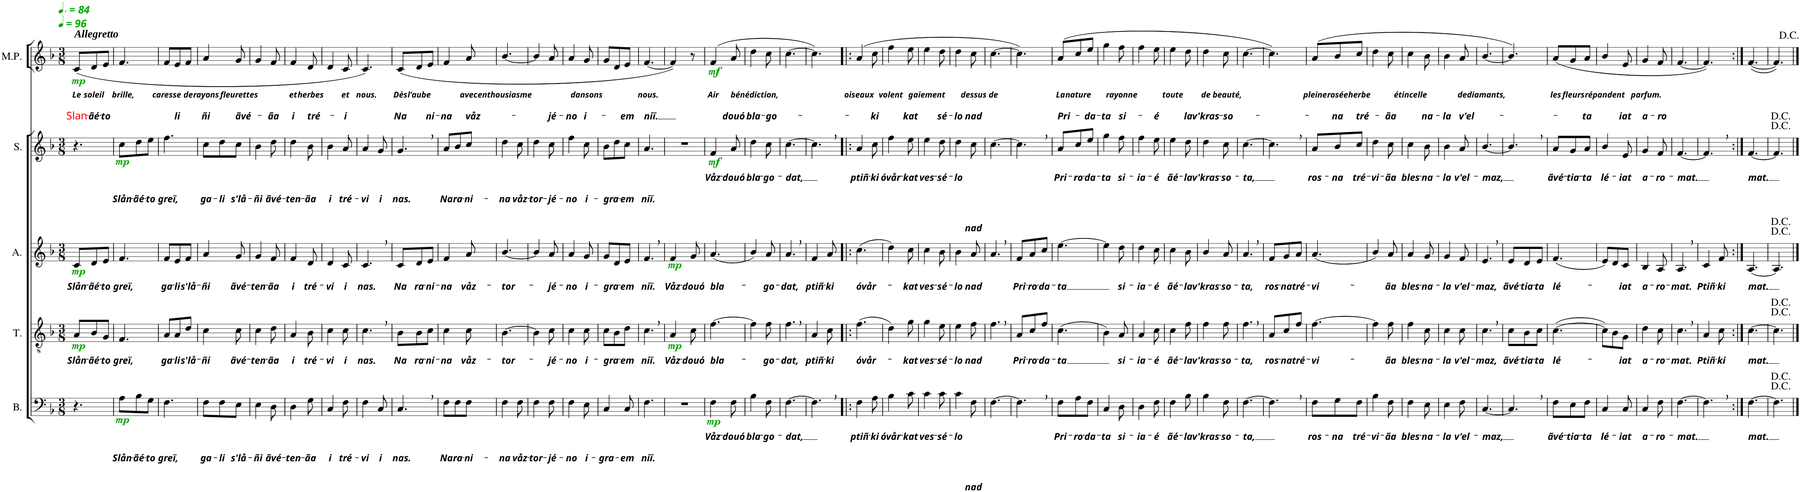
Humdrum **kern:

**kern	**text	**text	**text	**dynam	**kern	**text	**dynam	**kern	**text	**dynam	**kern	**text	**text	**text	**dynam	**kern	**text	**text	**dynam
*part5	*part5	*part5	*part5	*part5	*part4	*part4	*part4	*part3	*part3	*part3	*part2	*part2	*part2	*part2	*part2	*part1	*part1	*part1	*part1
*staff5	*staff5	*staff5	*staff5	*staff5	*staff4	*staff4	*staff4	*staff3	*staff3	*staff3	*staff2	*staff2	*staff2	*staff2	*staff2	*staff1	*staff1	*staff1	*staff1
*I"B.	*	*	*	*	*I"T.	*	*	*I"A.	*	*	*I"S.	*	*	*	*	*I"M.P.	*	*	*
*I'B.	*	*	*	*	*I'T.	*	*	*I'A.	*	*	*I'S.	*	*	*	*	*I'M.P.	*	*	*
*clefF4	*	*	*	*	*clefGv2	*	*	*clefG2	*	*	*clefG2	*	*	*	*	*clefG2	*	*	*
*k[b-]	*	*	*	*	*k[b-]	*	*	*k[b-]	*	*	*k[b-]	*	*	*	*	*k[b-]	*	*	*
*F:	*	*	*	*	*F:	*	*	*F:	*	*	*F:	*	*	*	*	*F:	*	*	*
*M3/8	*	*	*	*	*M3/8	*	*	*M3/8	*	*	*M3/8	*	*	*	*	*M3/8	*	*	*
*MM96	*	*	*	*	*MM96	*	*	*MM96	*	*	*MM96	*	*	*	*	*MM126	*	*	*
=1	=1	=1	=1	=1	=1	=1	=1	=1	=1	=1	=1	=1	=1	=1	=1	=1	=1	=1	=1
!	!	!	!	!	!	!	!	!	!	!	!	!	!	!	!	!LO:TX:a:Bi:t=Allegretto	!	!	!
!	!	!	!	!	!	!LO:LY:b	!LO:DY:b	!	!LO:LY:b	!LO:DY:b	!	!	!	!	!	!	!LO:LY:b	!LO:LY:b:color=#FF0000	!LO:DY:b
4.r	.	.	.	.	8A/L	Slån-	mp	8c/L	Slån-	mp	4.r	.	.	.	.	(8c/L	Le	Slan-	mp
!	!	!	!	!	!	!LO:LY:b	!	!	!LO:LY:b	!	!	!	!	!	!	!	!LO:LY:b	!LO:LY:b	!
.	.	.	.	.	8B-/	-ãé-	.	8d/	-ãé-	.	.	.	.	.	.	8d/	soleil	-ãé-	.
!	!	!	!	!	!	!LO:LY:b	!	!	!LO:LY:b	!	!	!	!	!	!	!	!	!LO:LY:b	!
.	.	.	.	.	8G/J	-to	.	8e/J	-to	.	.	.	.	.	.	8e/J	.	-to	.
=2	=2	=2	=2	=2	=2	=2	=2	=2	=2	=2	=2	=2	=2	=2	=2	=2	=2	=2	=2
!	!	!LO:LY:b	!	!LO:DY:b	!	!LO:LY:b	!	!	!LO:LY:b	!	!	!	!LO:LY:b	!	!LO:DY:b	!	!LO:LY:b	!	!
8A\L	.	Slån-	.	mp	4.F/	greï,	.	4.f/	greï,	.	8cc\L	.	Slån-	.	mp	4.f/	brille,	.	.
!	!	!LO:LY:b	!	!	!	!	!	!	!	!	!	!	!LO:LY:b	!	!	!	!	!	!
8B-\	.	-ãé-	.	.	.	.	.	.	.	.	8dd\	.	-ãé-	.	.	.	.	.	.
!	!	!LO:LY:b	!	!	!	!	!	!	!	!	!	!	!LO:LY:b	!	!	!	!	!	!
8G\J	.	-to	.	.	.	.	.	.	.	.	8ee\J	.	-to	.	.	.	.	.	.
=3	=3	=3	=3	=3	=3	=3	=3	=3	=3	=3	=3	=3	=3	=3	=3	=3	=3	=3	=3
!	!	!LO:LY:b	!	!	!	!LO:LY:b	!	!	!LO:LY:b	!	!	!	!LO:LY:b	!	!	!	!LO:LY:b	!	!
4.F\	.	greï,	.	.	8A/L	ga-	.	8f/L	ga-	.	4.ff\	.	greï,	.	.	8f/L	caresse	.	.
!	!	!	!	!	!	!LO:LY:b	!	!	!LO:LY:b	!	!	!	!	!	!	!	!	!LO:LY:b	!
.	.	.	.	.	8A/	-li	.	8e/	-li	.	.	.	.	.	.	8e/	.	li	.
!	!	!	!	!	!	!LO:LY:b	!	!	!LO:LY:b	!	!	!	!	!	!	!	!LO:LY:b	!	!
.	.	.	.	.	8d/J	s'lå-	.	8f/J	s'lå-	.	.	.	.	.	.	8f/J	de	.	.
=4	=4	=4	=4	=4	=4	=4	=4	=4	=4	=4	=4	=4	=4	=4	=4	=4	=4	=4	=4
!	!	!LO:LY:b	!	!	!	!LO:LY:b	!	!	!LO:LY:b	!	!	!	!LO:LY:b	!	!	!	!LO:LY:b	!LO:LY:b	!
8F\L	.	ga-	.	.	4c\	-ñi	.	4a/	-ñi	.	8cc\L	.	ga-	.	.	4a/	rayons	ñi	.
!	!	!LO:LY:b	!	!	!	!	!	!	!	!	!	!	!LO:LY:b	!	!	!	!	!	!
8F\	.	-li	.	.	.	.	.	.	.	.	8dd\	.	-li	.	.	.	.	.	.
!	!	!LO:LY:b	!	!	!	!LO:LY:b	!	!	!LO:LY:b	!	!	!	!LO:LY:b	!	!	!	!LO:LY:b	!LO:LY:b	!
8E\J	.	s'lå-	.	.	8c\	ãvé-	.	8g/	ãvé-	.	8cc\J	.	s'lå-	.	.	8g/	fleurettes	ãvé-	.
=5	=5	=5	=5	=5	=5	=5	=5	=5	=5	=5	=5	=5	=5	=5	=5	=5	=5	=5	=5
!	!	!LO:LY:b	!	!	!	!LO:LY:b	!	!	!LO:LY:b	!	!	!	!LO:LY:b	!	!	!	!	!	!
4E\	.	-ñi	.	.	4c\	-ten-	.	4g/	-ten-	.	4b-\	.	-ñi	.	.	4g/	.	.	.
!	!	!LO:LY:b	!	!	!	!LO:LY:b	!	!	!LO:LY:b	!	!	!	!LO:LY:b	!	!	!	!	!LO:LY:b	!
8D\	.	ãvé-	.	.	8d\	-ãa	.	8f/	-ãa	.	8dd\	.	ãvé-	.	.	8f/	.	-ãa	.
=6	=6	=6	=6	=6	=6	=6	=6	=6	=6	=6	=6	=6	=6	=6	=6	=6	=6	=6	=6
!	!	!LO:LY:b	!	!	!	!LO:LY:b	!	!	!LO:LY:b	!	!	!	!LO:LY:b	!	!	!	!LO:LY:b	!LO:LY:b	!
4D\	.	-ten-	.	.	4A/	i	.	4f/	i	.	4dd\	.	-ten-	.	.	4f/	et	i	.
!	!	!LO:LY:b	!	!	!	!LO:LY:b	!	!	!LO:LY:b	!	!	!	!LO:LY:b	!	!	!	!LO:LY:b	!LO:LY:b	!
8G\	.	-ãa	.	.	8B-\	tré-	.	8d/	tré-	.	8b-\	.	-ãa	.	.	8d/	herbes	tré-	.
=7	=7	=7	=7	=7	=7	=7	=7	=7	=7	=7	=7	=7	=7	=7	=7	=7	=7	=7	=7
!	!	!LO:LY:b	!	!	!	!LO:LY:b	!	!	!LO:LY:b	!	!	!	!LO:LY:b	!	!	!	!	!	!
4C/	.	i	.	.	4c\	-vi	.	4d/	-vi	.	4b-\	.	i	.	.	4d/	.	.	.
!	!	!LO:LY:b	!	!	!	!LO:LY:b	!	!	!LO:LY:b	!	!	!	!LO:LY:b	!	!	!	!LO:LY:b	!LO:LY:b	!
8F\	.	tré-	.	.	8c\	i	.	8c/	i	.	8a/	.	tré-	.	.	8c/	et	-i	.
=8	=8	=8	=8	=8	=8	=8	=8	=8	=8	=8	=8	=8	=8	=8	=8	=8	=8	=8	=8
!	!	!LO:LY:b	!	!	!	!LO:LY:b	!	!	!LO:LY:b	!	!	!	!LO:LY:b	!	!	!	!LO:LY:b	!	!
4F\	.	-vi	.	.	4.c,\	nas.	.	4.c,/	nas.	.	4a/	.	-vi	.	.	4.c/)	nous.	.	.
!	!	!LO:LY:b	!	!	!	!	!	!	!	!	!	!	!LO:LY:b	!	!	!	!	!	!
8C/	.	i	.	.	.	.	.	.	.	.	8g/	.	i	.	.	.	.	.	.
=9	=9	=9	=9	=9	=9	=9	=9	=9	=9	=9	=9	=9	=9	=9	=9	=9	=9	=9	=9
!	!	!LO:LY:b	!	!	!	!LO:LY:b	!	!	!LO:LY:b	!	!	!	!LO:LY:b	!	!	!	!LO:LY:b	!LO:LY:b	!
4.C,/	.	nas.	.	.	8B-\L	Na	.	8c/L	Na	.	4.g,/	.	nas.	.	.	(8c/L	Dès	Na	.
!	!	!	!	!	!	!LO:LY:b	!	!	!LO:LY:b	!	!	!	!	!	!	!	!LO:LY:b	!	!
.	.	.	.	.	8B-\	ra-	.	8d/	ra-	.	.	.	.	.	.	8d/	l'aube	.	.
!	!	!	!	!	!	!LO:LY:b	!	!	!LO:LY:b	!	!	!	!	!	!	!	!	!LO:LY:b	!
.	.	.	.	.	8c\J	-ni-	.	8e/J	-ni-	.	.	.	.	.	.	8e/J	.	ni-	.
=10	=10	=10	=10	=10	=10	=10	=10	=10	=10	=10	=10	=10	=10	=10	=10	=10	=10	=10	=10
!	!	!LO:LY:b	!	!	!	!LO:LY:b	!	!	!LO:LY:b	!	!	!	!LO:LY:b	!	!	!	!	!LO:LY:b	!
8F\L	.	Na	.	.	4c\	-na	.	4f/	-na	.	8a/L	.	Na	.	.	4f/	.	-na	.
!	!	!LO:LY:b	!	!	!	!	!	!	!	!	!	!	!LO:LY:b	!	!	!	!	!	!
8F\	.	ra-	.	.	.	.	.	.	.	.	8b-/	.	ra-	.	.	.	.	.	.
!	!	!LO:LY:b	!	!	!	!LO:LY:b	!	!	!LO:LY:b	!	!	!	!LO:LY:b	!	!	!	!LO:LY:b	!LO:LY:b	!
8F\J	.	-ni-	.	.	8c\	våz-	.	8a/	våz-	.	8cc/J	.	-ni-	.	.	8a/	avec	våz-	.
=11	=11	=11	=11	=11	=11	=11	=11	=11	=11	=11	=11	=11	=11	=11	=11	=11	=11	=11	=11
!	!	!LO:LY:b	!	!	!	!LO:LY:b	!	!	!LO:LY:b	!	!	!	!LO:LY:b	!	!	!	!LO:LY:b	!	!
4F\	.	-na	.	.	[4.B-\	-tor-	.	[4.b-/	-tor-	.	4dd\	.	-na	.	.	[4.b-/	enthousiasme	.	.
!	!	!LO:LY:b	!	!	!	!	!	!	!	!	!	!	!LO:LY:b	!	!	!	!	!	!
8F\	.	våz-	.	.	.	.	.	.	.	.	8cc\	.	våz-	.	.	.	.	.	.
=12	=12	=12	=12	=12	=12	=12	=12	=12	=12	=12	=12	=12	=12	=12	=12	=12	=12	=12	=12
!	!	!LO:LY:b	!	!	!	!	!	!	!	!	!	!	!LO:LY:b	!	!	!	!	!	!
4F\	.	-tor-	.	.	4B-\]	.	.	4b-/]	.	.	4dd\	.	-tor-	.	.	4b-/]	.	.	.
!	!	!LO:LY:b	!	!	!	!LO:LY:b	!	!	!LO:LY:b	!	!	!	!LO:LY:b	!	!	!	!	!LO:LY:b	!
8F\	.	-jé-	.	.	8c\	-jé-	.	8a/	-jé-	.	8cc\	.	-jé-	.	.	8a/	.	-jé-	.
=13	=13	=13	=13	=13	=13	=13	=13	=13	=13	=13	=13	=13	=13	=13	=13	=13	=13	=13	=13
!	!	!LO:LY:b	!	!	!	!LO:LY:b	!	!	!LO:LY:b	!	!	!	!LO:LY:b	!	!	!	!	!LO:LY:b	!
4F\	.	-no	.	.	4c\	-no	.	4a/	-no	.	4ff\	.	-no	.	.	4a/	.	-no	.
!	!	!LO:LY:b	!	!	!	!LO:LY:b	!	!	!LO:LY:b	!	!	!	!LO:LY:b	!	!	!	!LO:LY:b	!LO:LY:b	!
8E\	.	i-	.	.	8c\	i-	.	8g/	i-	.	8cc\	.	i-	.	.	8g/	dansons	i-	.
=14	=14	=14	=14	=14	=14	=14	=14	=14	=14	=14	=14	=14	=14	=14	=14	=14	=14	=14	=14
!	!	!LO:LY:b	!	!	!	!LO:LY:b	!	!	!LO:LY:b	!	!	!	!LO:LY:b	!	!	!	!	!	!
4C/	.	-gra-	.	.	8c\L	-gra-	.	8g/L	-gra-	.	8b-\L	.	-gra-	.	.	8g/L	.	.	.
.	.	.	.	.	8B-\	.	.	8d/	.	.	8dd\	.	.	.	.	8d/	.	.	.
!	!	!LO:LY:b	!	!	!	!LO:LY:b	!	!	!LO:LY:b	!	!	!	!LO:LY:b	!	!	!	!	!LO:LY:b	!
8C/	.	-em	.	.	8d\J	-em	.	8e/J	-em	.	8cc\J	.	-em	.	.	8e/J	.	-em	.
=15	=15	=15	=15	=15	=15	=15	=15	=15	=15	=15	=15	=15	=15	=15	=15	=15	=15	=15	=15
!	!	!LO:LY:b	!	!	!	!LO:LY:b	!	!	!LO:LY:b	!	!	!	!LO:LY:b	!	!	!	!LO:LY:b	!LO:LY:b	!
4.F\	.	niï.	.	.	4.c,\	niï.	.	4.f,/	niï.	.	4.a/	.	niï.	.	.	[4.f/	nous.	niï.	.
=16	=16	=16	=16	=16	=16	=16	=16	=16	=16	=16	=16	=16	=16	=16	=16	=16	=16	=16	=16
!	!	!	!	!	!	!LO:LY:b	!LO:DY:b	!	!LO:LY:b	!LO:DY:b	!	!	!	!	!	!	!	!	!
4.r	.	.	.	.	4A/	Våz-	mp	4f/	Våz-	mp	4.r	.	.	.	.	4f/])	.	.	.
!	!	!	!	!	!	!LO:LY:b	!	!	!LO:LY:b	!	!	!	!	!	!	!	!	!	!
.	.	.	.	.	8c\	-douó	.	8g/	-douó	.	.	.	.	.	.	8r	.	.	.
=17	=17	=17	=17	=17	=17	=17	=17	=17	=17	=17	=17	=17	=17	=17	=17	=17	=17	=17	=17
!	!LO:LY:b	!	!	!LO:DY:b	!	!LO:LY:b	!	!	!LO:LY:b	!	!	!LO:LY:b	!	!	!LO:DY:b	!	!LO:LY:b	!	!LO:DY:b
4F\	Våz-	.	.	mp	[4.f\	bla-	.	(4.a/	bla-	.	4f/	Våz-	.	.	mf	(4f/	Air	.	mf
!	!LO:LY:b	!	!	!	!	!	!	!	!	!	!	!LO:LY:b	!	!	!	!	!	!LO:LY:b	!
8F\	-douó	.	.	.	.	.	.	.	.	.	8a/	-douó	.	.	.	8a/	.	douó	.
=18	=18	=18	=18	=18	=18	=18	=18	=18	=18	=18	=18	=18	=18	=18	=18	=18	=18	=18	=18
!	!LO:LY:b	!	!	!	!	!	!	!	!	!	!	!LO:LY:b	!	!	!	!	!LO:LY:b	!LO:LY:b	!
4B-\	bla-	.	.	.	4f\]	.	.	4b-/)	.	.	4dd\	bla-	.	.	.	4dd\	bénédiction,	bla-	.
!	!LO:LY:b	!	!	!	!	!LO:LY:b	!	!	!LO:LY:b	!	!	!LO:LY:b	!	!	!	!	!	!LO:LY:b	!
8F\	-go-	.	.	.	8f\	-go-	.	8a/	-go-	.	8cc\	-go-	.	.	.	8cc\	.	-go-	.
=19	=19	=19	=19	=19	=19	=19	=19	=19	=19	=19	=19	=19	=19	=19	=19	=19	=19	=19	=19
!	!LO:LY:b	!	!	!	!	!LO:LY:b	!	!	!LO:LY:b	!	!	!LO:LY:b	!	!	!	!	!	!	!
[4.F\	-dat,	.	.	.	4.f,\	-dat,	.	4.a,/	-dat,	.	[4.cc\	-dat,	.	.	.	[4.cc\	.	.	.
=20	=20	=20	=20	=20	=20	=20	=20	=20	=20	=20	=20	=20	=20	=20	=20	=20	=20	=20	=20
!	!	!	!	!	!	!LO:LY:b	!	!	!LO:LY:b	!	!	!	!	!	!	!	!	!	!
4.F,\]	.	.	.	.	4A/	ptiñ-	.	4f/	ptiñ-	.	4.cc,\]	.	.	.	.	4.cc\])	.	.	.
!	!	!	!	!	!	!LO:LY:b	!	!	!LO:LY:b	!	!	!	!	!	!	!	!	!	!
.	.	.	.	.	8c\	-ki	.	8a/	-ki	.	.	.	.	.	.	.	.	.	.
=21!|:	=21!|:	=21!|:	=21!|:	=21!|:	=21!|:	=21!|:	=21!|:	=21!|:	=21!|:	=21!|:	=21!|:	=21!|:	=21!|:	=21!|:	=21!|:	=21!|:	=21!|:	=21!|:	=21!|:
!	!LO:LY:b	!	!	!	!	!LO:LY:b	!	!	!LO:LY:b	!	!	!LO:LY:b	!	!	!	!	!LO:LY:b	!	!
4F\	ptiñ-	.	.	.	(4.f\	óvår-	.	(4.cc\	óvår-	.	4a/	ptiñ-	.	.	.	(4a/	oiseaux	.	.
!	!LO:LY:b	!	!	!	!	!	!	!	!	!	!	!LO:LY:b	!	!	!	!	!	!LO:LY:b	!
8A\	-ki	.	.	.	.	.	.	.	.	.	8cc\	-ki	.	.	.	8cc\	.	-ki	.
=22	=22	=22	=22	=22	=22	=22	=22	=22	=22	=22	=22	=22	=22	=22	=22	=22	=22	=22	=22
!	!LO:LY:b	!	!	!	!	!	!	!	!	!	!	!LO:LY:b	!	!	!	!	!LO:LY:b	!	!
4B-\	óvår-	.	.	.	4d\)	.	.	4dd\)	.	.	4ff\	óvår-	.	.	.	4ff\	volent	.	.
!	!LO:LY:b	!	!	!	!	!LO:LY:b	!	!	!LO:LY:b	!	!	!LO:LY:b	!	!	!	!	!	!LO:LY:b	!
8c\	-kat	.	.	.	8g\	-kat	.	8cc\	-kat	.	8ee\	-kat	.	.	.	8ee\	.	kat	.
=23	=23	=23	=23	=23	=23	=23	=23	=23	=23	=23	=23	=23	=23	=23	=23	=23	=23	=23	=23
!	!LO:LY:b	!	!	!	!	!LO:LY:b	!	!	!LO:LY:b	!	!	!LO:LY:b	!	!	!	!	!LO:LY:b	!	!
4c\	ves-	.	.	.	4g\	ves-	.	4cc\	ves-	.	4ee\	ves-	.	.	.	4ee\	gaiement	.	.
!	!LO:LY:b	!	!	!	!	!LO:LY:b	!	!	!LO:LY:b	!	!	!LO:LY:b	!	!	!	!	!	!LO:LY:b	!
8c\	-sé-	.	.	.	8e\	-sé-	.	8b-\	-sé-	.	8dd\	-sé-	.	.	.	8dd\	.	sé-	.
=24	=24	=24	=24	=24	=24	=24	=24	=24	=24	=24	=24	=24	=24	=24	=24	=24	=24	=24	=24
!	!LO:LY:b	!	!	!	!	!LO:LY:b	!	!	!LO:LY:b	!	!	!LO:LY:b	!	!	!	!	!	!LO:LY:b	!
4c\	-lo	.	.	.	4e\	-lo	.	4b-\	-lo	.	4dd\	-lo	.	.	.	4dd\	.	-lo	.
!	!	!	!LO:LY:b	!	!	!LO:LY:b	!	!	!LO:LY:b	!	!	!	!	!LO:LY:b	!	!	!LO:LY:b	!LO:LY:b	!
8F\	.	.	nad	.	8f\	nad	.	8a/	nad	.	8cc\	.	.	nad	.	8cc\	-dessus	nad	.
=25	=25	=25	=25	=25	=25	=25	=25	=25	=25	=25	=25	=25	=25	=25	=25	=25	=25	=25	=25
!	!	!	!	!	!	!	!	!	!	!	!	!	!	!	!	!	!LO:LY:b	!	!
[4.F\	.	.	.	.	4.f,\	.	.	4.a,/	.	.	[4.cc\	.	.	.	.	[4.cc\	de	.	.
=26	=26	=26	=26	=26	=26	=26	=26	=26	=26	=26	=26	=26	=26	=26	=26	=26	=26	=26	=26
!	!	!	!	!	!	!LO:LY:b	!	!	!LO:LY:b	!	!	!	!	!	!	!	!	!	!
4.F,\]	.	.	.	.	8A/L	Pri-	.	8f/L	Pri-	.	4.cc,\]	.	.	.	.	4.cc\])	.	.	.
!	!	!	!	!	!	!LO:LY:b	!	!	!LO:LY:b	!	!	!	!	!	!	!	!	!	!
.	.	.	.	.	8c/	-ro-	.	8a/	-ro-	.	.	.	.	.	.	.	.	.	.
!	!	!	!	!	!	!LO:LY:b	!	!	!LO:LY:b	!	!	!	!	!	!	!	!	!	!
.	.	.	.	.	8f/J	-da-	.	8cc/J	-da-	.	.	.	.	.	.	.	.	.	.
=27	=27	=27	=27	=27	=27	=27	=27	=27	=27	=27	=27	=27	=27	=27	=27	=27	=27	=27	=27
!	!LO:LY:b	!	!	!	!	!LO:LY:b	!	!	!LO:LY:b	!	!	!LO:LY:b	!	!	!	!	!LO:LY:b	!LO:LY:b	!
8F\L	Pri-	.	.	.	(4.c\	-ta	.	[4.ee\	-ta	.	8a/L	Pri-	.	.	.	(8a/L	La	Pri-	.
!	!LO:LY:b	!	!	!	!	!	!	!	!	!	!	!LO:LY:b	!	!	!	!	!LO:LY:b	!	!
8A\	-ro-	.	.	.	.	.	.	.	.	.	8cc/	-ro-	.	.	.	8cc/	nature	.	.
!	!LO:LY:b	!	!	!	!	!	!	!	!	!	!	!LO:LY:b	!	!	!	!	!	!LO:LY:b	!
8F\J	-da-	.	.	.	.	.	.	.	.	.	8ee/J	-da-	.	.	.	8ee/J	.	-da-	.
=28	=28	=28	=28	=28	=28	=28	=28	=28	=28	=28	=28	=28	=28	=28	=28	=28	=28	=28	=28
!	!LO:LY:b	!	!	!	!	!	!	!	!	!	!	!LO:LY:b	!	!	!	!	!	!LO:LY:b	!
4C/	-ta	.	.	.	4B-\)	.	.	4ee\]	.	.	4gg\	-ta	.	.	.	4gg\	.	-ta	.
!	!LO:LY:b	!	!	!	!	!LO:LY:b	!	!	!LO:LY:b	!	!	!LO:LY:b	!	!	!	!	!LO:LY:b	!LO:LY:b	!
8D\	si-	.	.	.	8A/	si-	.	8dd\	si-	.	8ff\	si-	.	.	.	8ff\	rayonne	si-	.
=29	=29	=29	=29	=29	=29	=29	=29	=29	=29	=29	=29	=29	=29	=29	=29	=29	=29	=29	=29
!	!LO:LY:b	!	!	!	!	!LO:LY:b	!	!	!LO:LY:b	!	!	!LO:LY:b	!	!	!	!	!	!	!
4D\	-ia-	.	.	.	4A/	-ia-	.	4dd\	-ia-	.	4ff\	-ia-	.	.	.	4ff\	.	.	.
!	!LO:LY:b	!	!	!	!	!LO:LY:b	!	!	!LO:LY:b	!	!	!LO:LY:b	!	!	!	!	!	!LO:LY:b	!
8F\	-é	.	.	.	8c\	-é	.	8cc\	-é	.	8ee\	-é	.	.	.	8ee\	.	-é	.
=30	=30	=30	=30	=30	=30	=30	=30	=30	=30	=30	=30	=30	=30	=30	=30	=30	=30	=30	=30
!	!LO:LY:b	!	!	!	!	!LO:LY:b	!	!	!LO:LY:b	!	!	!LO:LY:b	!	!	!	!	!LO:LY:b	!	!
4F\	ãé-	.	.	.	4c\	ãé-	.	4cc\	ãé-	.	4ee\	ãé-	.	.	.	4ee\	toute	.	.
!	!LO:LY:b	!	!	!	!	!LO:LY:b	!	!	!LO:LY:b	!	!	!LO:LY:b	!	!	!	!	!	!LO:LY:b	!
8B-\	-la	.	.	.	8f\	-la	.	8b-\	-la	.	8dd\	-la	.	.	.	8dd\	.	la	.
=31	=31	=31	=31	=31	=31	=31	=31	=31	=31	=31	=31	=31	=31	=31	=31	=31	=31	=31	=31
!	!LO:LY:b	!	!	!	!	!LO:LY:b	!	!	!LO:LY:b	!	!	!LO:LY:b	!	!	!	!	!LO:LY:b	!LO:LY:b	!
4B-\	v'kras-	.	.	.	4f\	v'kras-	.	4b-/	v'kras-	.	4dd\	v'kras-	.	.	.	4dd\	de	v'kras-	.
!	!LO:LY:b	!	!	!	!	!LO:LY:b	!	!	!LO:LY:b	!	!	!LO:LY:b	!	!	!	!	!LO:LY:b	!LO:LY:b	!
8F\	-so-	.	.	.	8f\	-so-	.	8a/	-so-	.	8cc\	-so-	.	.	.	8cc\	beauté,	-so-	.
=32	=32	=32	=32	=32	=32	=32	=32	=32	=32	=32	=32	=32	=32	=32	=32	=32	=32	=32	=32
!	!LO:LY:b	!	!	!	!	!LO:LY:b	!	!	!LO:LY:b	!	!	!LO:LY:b	!	!	!	!	!	!	!
[4.F\	-ta,	.	.	.	4.f,\	-ta,	.	4.a,/	-ta,	.	[4.cc\	-ta,	.	.	.	[4.cc\	.	.	.
=33	=33	=33	=33	=33	=33	=33	=33	=33	=33	=33	=33	=33	=33	=33	=33	=33	=33	=33	=33
!	!	!	!	!	!	!LO:LY:b	!	!	!LO:LY:b	!	!	!	!	!	!	!	!	!	!
4.F,\]	.	.	.	.	8A/L	ros-	.	8f/L	ros-	.	4.cc,\]	.	.	.	.	4.cc\])	.	.	.
!	!	!	!	!	!	!LO:LY:b	!	!	!LO:LY:b	!	!	!	!	!	!	!	!	!	!
.	.	.	.	.	8c/	-na	.	8g/	-na	.	.	.	.	.	.	.	.	.	.
!	!	!	!	!	!	!LO:LY:b	!	!	!LO:LY:b	!	!	!	!	!	!	!	!	!	!
.	.	.	.	.	8f/J	tré-	.	8a/J	tré-	.	.	.	.	.	.	.	.	.	.
=34	=34	=34	=34	=34	=34	=34	=34	=34	=34	=34	=34	=34	=34	=34	=34	=34	=34	=34	=34
!	!LO:LY:b	!	!	!	!	!LO:LY:b	!	!	!LO:LY:b	!	!	!LO:LY:b	!	!	!	!	!LO:LY:b	!	!
8F\L	ros-	.	.	.	[4.f\	-vi-	.	(4.a/	-vi-	.	8a/L	ros-	.	.	.	(8a/L	pleine	.	.
!	!LO:LY:b	!	!	!	!	!	!	!	!	!	!	!LO:LY:b	!	!	!	!	!LO:LY:b	!LO:LY:b	!
8G\	-na	.	.	.	.	.	.	.	.	.	8b-/	-na	.	.	.	8b-/	rosée	-na	.
!	!LO:LY:b	!	!	!	!	!	!	!	!	!	!	!LO:LY:b	!	!	!	!	!LO:LY:b	!LO:LY:b	!
8F\J	tré-	.	.	.	.	.	.	.	.	.	8cc/J	tré-	.	.	.	8cc/J	herbe	tré-	.
=35	=35	=35	=35	=35	=35	=35	=35	=35	=35	=35	=35	=35	=35	=35	=35	=35	=35	=35	=35
!	!LO:LY:b	!	!	!	!	!	!	!	!	!	!	!LO:LY:b	!	!	!	!	!	!	!
4B-\	-vi-	.	.	.	4f\]	.	.	4b-/)	.	.	4dd\	-vi-	.	.	.	4dd\	.	.	.
!	!LO:LY:b	!	!	!	!	!LO:LY:b	!	!	!LO:LY:b	!	!	!LO:LY:b	!	!	!	!	!	!LO:LY:b	!
8F\	-ãa	.	.	.	8f\	-ãa	.	8a/	-ãa	.	8cc\	-ãa	.	.	.	8cc\	.	-ãa	.
=36	=36	=36	=36	=36	=36	=36	=36	=36	=36	=36	=36	=36	=36	=36	=36	=36	=36	=36	=36
!	!LO:LY:b	!	!	!	!	!LO:LY:b	!	!	!LO:LY:b	!	!	!LO:LY:b	!	!	!	!	!LO:LY:b	!	!
4F\	bles-	.	.	.	4f\	bles-	.	4a/	bles-	.	4cc\	bles-	.	.	.	4cc\	étincelle	.	.
!	!LO:LY:b	!	!	!	!	!LO:LY:b	!	!	!LO:LY:b	!	!	!LO:LY:b	!	!	!	!	!	!LO:LY:b	!
8E\	-na-	.	.	.	8c\	-na-	.	8g/	-na-	.	8b-\	-na-	.	.	.	8b-\	.	na-	.
=37	=37	=37	=37	=37	=37	=37	=37	=37	=37	=37	=37	=37	=37	=37	=37	=37	=37	=37	=37
!	!LO:LY:b	!	!	!	!	!LO:LY:b	!	!	!LO:LY:b	!	!	!LO:LY:b	!	!	!	!	!	!LO:LY:b	!
4E\	-la	.	.	.	4c\	-la	.	4g/	-la	.	4b-\	-la	.	.	.	4b-\	.	-la	.
!	!LO:LY:b	!	!	!	!	!LO:LY:b	!	!	!LO:LY:b	!	!	!LO:LY:b	!	!	!	!	!LO:LY:b	!LO:LY:b	!
8F\	v'el-	.	.	.	8c\	-v'el-	.	8f/	v'el-	.	8a/	v'el-	.	.	.	8a/	de	v'el-	.
=38	=38	=38	=38	=38	=38	=38	=38	=38	=38	=38	=38	=38	=38	=38	=38	=38	=38	=38	=38
!	!LO:LY:b	!	!	!	!	!LO:LY:b	!	!	!LO:LY:b	!	!	!LO:LY:b	!	!	!	!	!LO:LY:b	!	!
[4.C/	-maz,	.	.	.	4.c,\	maz,	.	4.e,/	-maz,	.	[4.b-/	-maz,	.	.	.	[4.b-/	diamants,	.	.
=39	=39	=39	=39	=39	=39	=39	=39	=39	=39	=39	=39	=39	=39	=39	=39	=39	=39	=39	=39
!	!	!	!	!	!	!LO:LY:b	!	!	!LO:LY:b	!	!	!	!	!	!	!	!	!	!
4.C,/]	.	.	.	.	8c\L	-ãvé-	.	8e/L	ãvé-	.	4.b-,/]	.	.	.	.	4.b-/])	.	.	.
!	!	!	!	!	!	!LO:LY:b	!	!	!LO:LY:b	!	!	!	!	!	!	!	!	!	!
.	.	.	.	.	8B-\	-tia-	.	8d/	-tia-	.	.	.	.	.	.	.	.	.	.
!	!	!	!	!	!	!LO:LY:b	!	!	!LO:LY:b	!	!	!	!	!	!	!	!	!	!
.	.	.	.	.	8c\J	ta	.	8e/J	-ta	.	.	.	.	.	.	.	.	.	.
=40	=40	=40	=40	=40	=40	=40	=40	=40	=40	=40	=40	=40	=40	=40	=40	=40	=40	=40	=40
!	!LO:LY:b	!	!	!	!	!LO:LY:b	!	!	!LO:LY:b	!	!	!LO:LY:b	!	!	!	!	!LO:LY:b	!	!
8F\L	ãvé-	.	.	.	([4.c\	lé-	.	(4.f/	lé-	.	8a/L	ãvé-	.	.	.	(8a/L	les	.	.
!	!LO:LY:b	!	!	!	!	!	!	!	!	!	!	!LO:LY:b	!	!	!	!	!LO:LY:b	!	!
8E\	-tia-	.	.	.	.	.	.	.	.	.	8g/	-tia-	.	.	.	8g/	fleurs	.	.
!	!LO:LY:b	!	!	!	!	!	!	!	!	!	!	!LO:LY:b	!	!	!	!	!	!LO:LY:b	!
8F\J	-ta	.	.	.	.	.	.	.	.	.	8a/J	-ta	.	.	.	8a/J	.	-ta	.
=41	=41	=41	=41	=41	=41	=41	=41	=41	=41	=41	=41	=41	=41	=41	=41	=41	=41	=41	=41
!	!LO:LY:b	!	!	!	!	!	!	!	!	!	!	!LO:LY:b	!	!	!	!	!LO:LY:b	!	!
4C/	lé-	.	.	.	8c\L])	.	.	8e/L)	.	.	4b-/	lé-	.	.	.	4b-/	répandent	.	.
.	.	.	.	.	8B-\	.	.	8d/	.	.	.	.	.	.	.	.	.	.	.
!	!LO:LY:b	!	!	!	!	!LO:LY:b	!	!	!LO:LY:b	!	!	!LO:LY:b	!	!	!	!	!	!LO:LY:b	!
8C/	-iat	.	.	.	8G\J	-iat	.	8c/J	-iat	.	8e/	-iat	.	.	.	8e/	.	iat	.
=42	=42	=42	=42	=42	=42	=42	=42	=42	=42	=42	=42	=42	=42	=42	=42	=42	=42	=42	=42
!	!LO:LY:b	!	!	!	!	!LO:LY:b	!	!	!LO:LY:b	!	!	!LO:LY:b	!	!	!	!	!LO:LY:b	!LO:LY:b	!
4C/	a-	.	.	.	4d\	a-	.	4B-/	a-	.	4g/	a-	.	.	.	4g/	parfum.	a-	.
!	!LO:LY:b	!	!	!	!	!LO:LY:b	!	!	!LO:LY:b	!	!	!LO:LY:b	!	!	!	!	!	!LO:LY:b	!
8F\	-ro-	.	.	.	8c\	-ro-	.	8A/	-ro-	.	8f/	-ro-	.	.	.	8f/	.	-ro-	.
=43	=43	=43	=43	=43	=43	=43	=43	=43	=43	=43	=43	=43	=43	=43	=43	=43	=43	=43	=43
!	!LO:LY:b	!	!	!	!	!LO:LY:b	!	!	!LO:LY:b	!	!	!LO:LY:b	!	!	!	!	!	!	!
[4.F\	-mat.	.	.	.	4.c,\	-mat.	.	4.A,/	-mat.	.	[4.f/	-mat.	.	.	.	[4.f/	.	.	.
=44	=44	=44	=44	=44	=44	=44	=44	=44	=44	=44	=44	=44	=44	=44	=44	=44	=44	=44	=44
!	!	!	!	!	!	!LO:LY:b	!	!	!LO:LY:b	!	!	!	!	!	!	!	!	!	!
4.F,\]	.	.	.	.	4A/	Ptiñ-	.	4c/	Ptiñ-	.	4.f,/]	.	.	.	.	4.f/])	.	.	.
!	!	!	!	!	!	!LO:LY:b	!	!	!LO:LY:b	!	!	!	!	!	!	!	!	!	!
.	.	.	.	.	8c\	-ki	.	8f/	-ki	.	.	.	.	.	.	.	.	.	.
=45:|!	=45:|!	=45:|!	=45:|!	=45:|!	=45:|!	=45:|!	=45:|!	=45:|!	=45:|!	=45:|!	=45:|!	=45:|!	=45:|!	=45:|!	=45:|!	=45:|!	=45:|!	=45:|!	=45:|!
!	!LO:LY:b	!	!	!	!	!LO:LY:b	!	!	!LO:LY:b	!	!	!LO:LY:b	!	!	!	!	!	!	!
[4.F\	mat.	.	.	.	[4.c\	mat.	.	[4.A/	mat.	.	[4.f/	mat.	.	.	.	([4.f/	.	.	.
=46	=46	=46	=46	=46	=46	=46	=46	=46	=46	=46	=46	=46	=46	=46	=46	=46	=46	=46	=46
4.F\]	.	.	.	.	4.c\]	.	.	4.A/]	.	.	4.f/]	.	.	.	.	4.f/])	.	.	.
==	==	==	==	==	==	==	==	==	==	==	==	==	==	==	==	==	==	==	==
*-	*-	*-	*-	*-	*-	*-	*-	*-	*-	*-	*-	*-	*-	*-	*-	*-	*-	*-	*-
